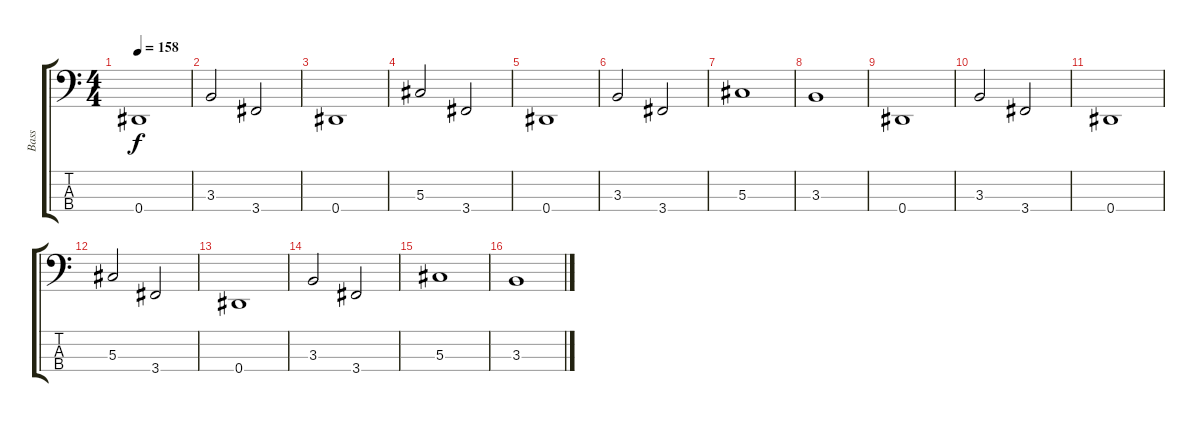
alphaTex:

\track ("Bass" "Bass") {instrument electricbassfinger}
\staff {score tabs}
\tuning (Gb2 Db2 Ab1 Eb1) {hide}
\ts (4 4)
\tempo 158
\clef f4
\ks c
0.4.1{dy f} |
3.3.2 3.4.2 |
0.4.1 |
5.3.2 3.4.2 |
0.4.1 |
3.3.2 3.4.2 |
5.3.1 |
3.3.1 |
0.4.1 |
3.3.2 3.4.2 |
0.4.1 |
5.3.2 3.4.2 |
0.4.1 |
3.3.2 3.4.2 |
5.3.1 |
3.3.1
